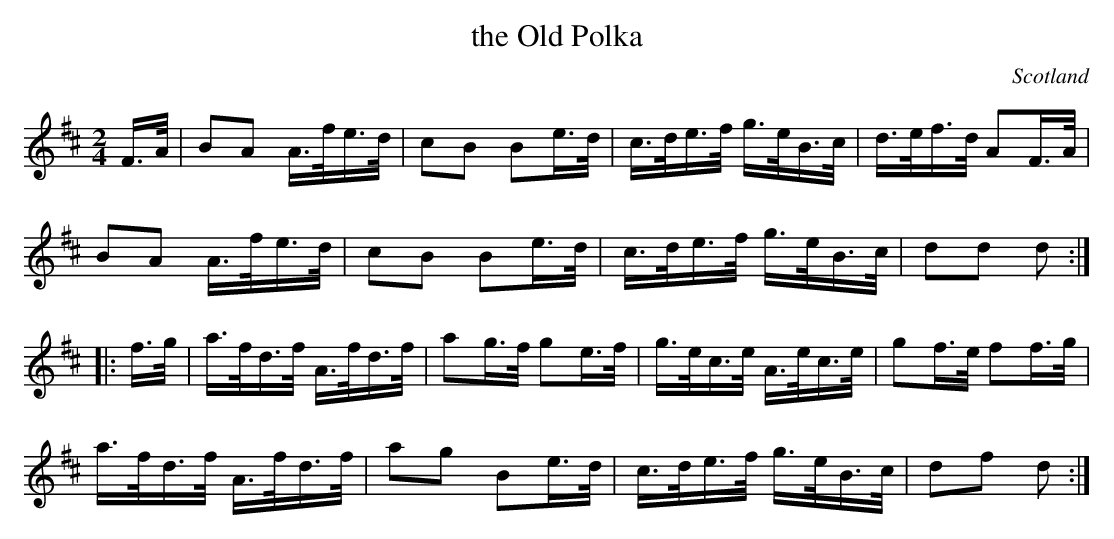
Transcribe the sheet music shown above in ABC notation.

X:1
T:the Old Polka
M:2/4
O:Scotland
K:D
F>A |\
B2A2 A>fe>d   | c2B2 B2e>d   | \
c>de>f g>eB>c | d>ef>d A2F>A |
B2A2 A>fe>d   | c2B2 B2e>d   | \
c>de>f g>eB>c | d2d2 d2     ::
f>g |\
a>fd>f A>fd>f | a2g>f g2e>f | \
g>ec>e A>ec>e | g2f>e f2f>g |
a>fd>f A>fd>f | a2g2 B2e>d  | \
c>de>f g>eB>c | d2f2 d2:|
